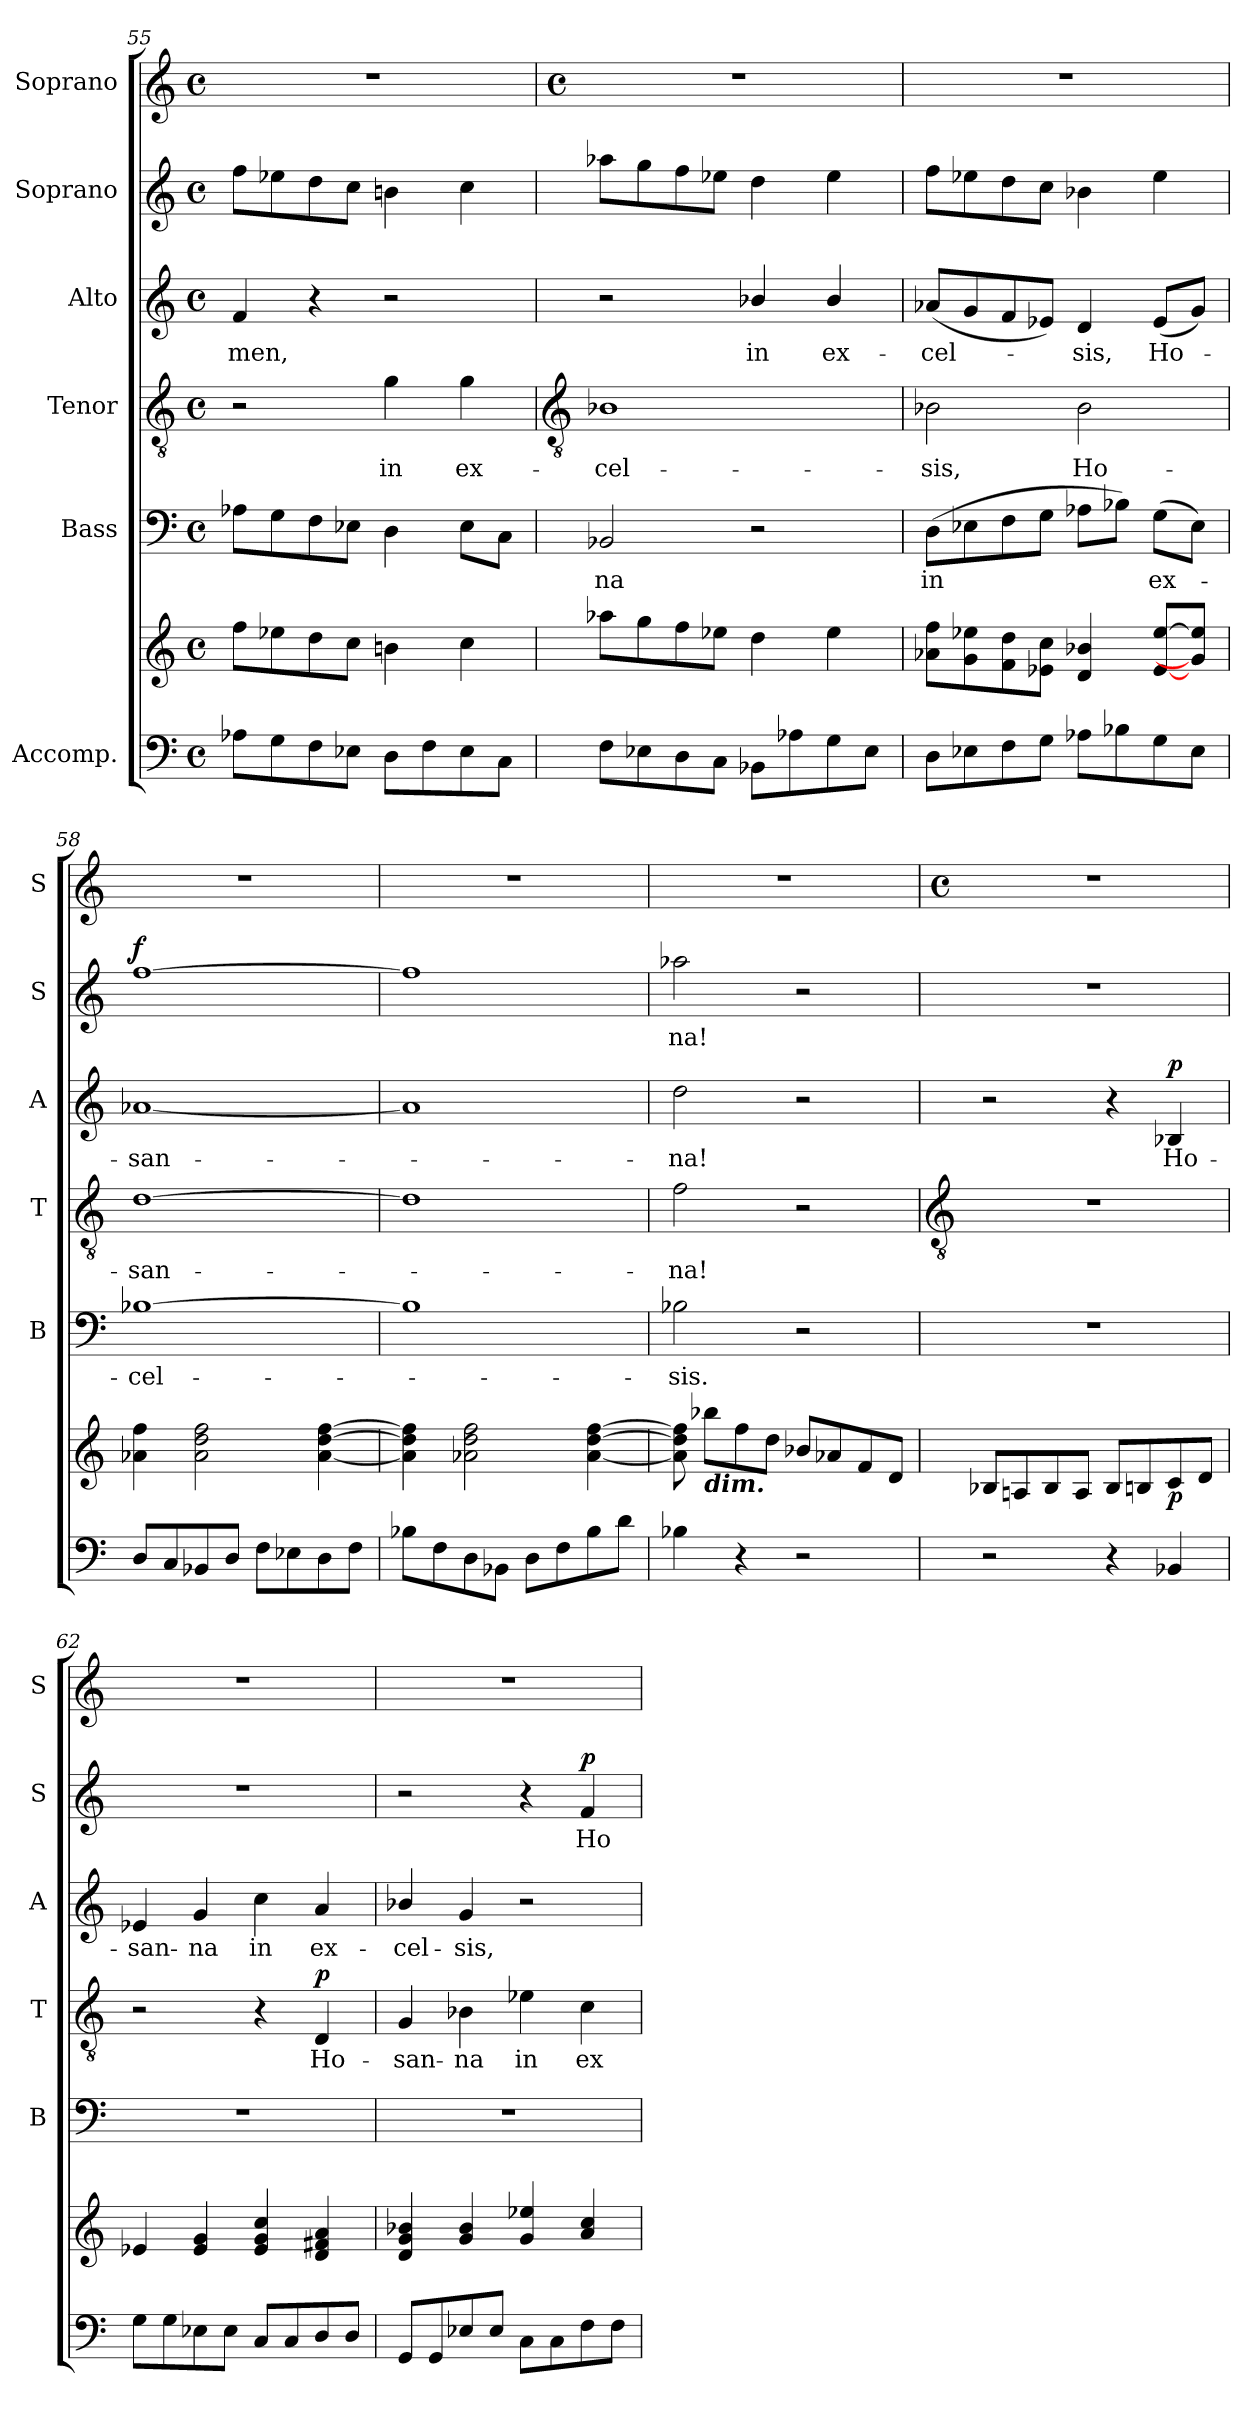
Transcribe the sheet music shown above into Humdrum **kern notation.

**kern	**kern	**dynam	**kern	**text	**kern	**text	**dynam	**kern	**text	**dynam	**kern	**text	**dynam	**kern
*part6	*part6	*part6	*part5	*part5	*part4	*part4	*part4	*part3	*part3	*part3	*part2	*part2	*part2	*part1
*staff7	*staff6	*staff6/7	*staff5	*staff5	*staff4	*staff4	*staff4	*staff3	*staff3	*staff3	*staff2	*staff2	*staff2	*staff1
*I"Accomp.	*	*	*I"Bass	*	*I"Tenor	*	*	*I"Alto	*	*	*I"Soprano	*	*	*I"Soprano
*	*	*	*I'B	*	*I'T	*	*	*I'A	*	*	*I'S	*	*	*I'S
*clefF4	*clefG2	*	*clefF4	*	*clefGv2	*	*	*clefG2	*	*	*clefG2	*	*	*clefG2
*k[]	*k[]	*	*k[]	*	*k[]	*	*	*k[]	*	*	*k[]	*	*	*k[]
*C:	*C:	*	*C:	*	*C:	*	*	*C:	*	*	*C:	*	*	*C:
*M4/4	*M4/4	*	*M4/4	*	*M4/4	*	*	*M4/4	*	*	*M4/4	*	*	*M4/4
*met(c)	*met(c)	*	*met(c)	*	*met(c)	*	*	*met(c)	*	*	*met(c)	*	*	*met(c)
=55	=55	=55	=55	=55	=55	=55	=55	=55	=55	=55	=55	=55	=55	=55
!	!	!	!	!	!	!	!	!	!LO:LY:b	!	!	!	!	!
8A-XL	8ffL	.	8A-XL	.	2r	.	.	4f	-men,	.	8ffL	.	.	1r
8G	8ee-X	.	8G	.	.	.	.	.	.	.	8ee-X	.	.	.
8F	8dd	.	8F	.	.	.	.	4r	.	.	8dd	.	.	.
8E-XJ	8ccJ	.	8E-XJ	.	.	.	.	.	.	.	8ccJ	.	.	.
!	!	!	!	!	!	!LO:LY:b	!	!	!	!	!	!	!	!
8DL	4bn	.	4D	.	4g	in	.	2r	.	.	4bn	.	.	.
8F	.	.	.	.	.	.	.	.	.	.	.	.	.	.
!	!	!	!	!	!	!LO:LY:b	!	!	!	!	!	!	!	!
8E-	4cc	.	8E-L	.	4g	ex-	.	.	.	.	4cc	.	.	.
8CJ	.	.	8CJ	.	.	.	.	.	.	.	.	.	.	.
!!LO:LB:g=z
=56	=56	=56	=56	=56	=56	=56	=56	=56	=56	=56	=56	=56	=56	=56
*	*	*	*	*	*clefGv2	*	*	*	*	*	*	*	*	*
*	*	*	*	*	*	*	*	*	*	*	*	*	*	*M4/4
*	*	*	*	*	*	*	*	*	*	*	*	*	*	*met(c)
!	!	!	!	!LO:LY:b	!	!LO:LY:b	!	!	!	!	!	!	!	!
8FL	8aa-XL	.	2BB-X	na	1B-X	-cel-	.	2r	.	.	8aa-XL	.	.	1r
8E-X	8gg	.	.	.	.	.	.	.	.	.	8gg	.	.	.
8D	8ff	.	.	.	.	.	.	.	.	.	8ff	.	.	.
8CJ	8ee-XJ	.	.	.	.	.	.	.	.	.	8ee-XJ	.	.	.
!	!	!	!	!	!	!	!	!	!LO:LY:b	!	!	!	!	!
8BB-XL	4dd	.	2r	.	.	.	.	4b-X/	in	.	4dd	.	.	.
8A-X	.	.	.	.	.	.	.	.	.	.	.	.	.	.
!	!	!	!	!	!	!	!	!	!LO:LY:b	!	!	!	!	!
8G	4ee-	.	.	.	.	.	.	4b-/	ex-	.	4ee-	.	.	.
8E-J	.	.	.	.	.	.	.	.	.	.	.	.	.	.
=57	=57	=57	=57	=57	=57	=57	=57	=57	=57	=57	=57	=57	=57	=57
!	!	!	!	!LO:LY:b	!	!LO:LY:b	!	!	!LO:LY:b	!	!	!	!	!
8DL	8a-X 8ffL	.	(>8DL	in	2B-X	-sis,	.	(<8a-XL	-cel-	.	8ffL	.	.	1r
8E-X	8g 8ee-X	.	8E-X	.	.	.	.	8g	.	.	8ee-X	.	.	.
8F	8f 8dd	.	8F	.	.	.	.	8f	.	.	8dd	.	.	.
8GJ	8e-X 8ccJ	.	8GJ	.	.	.	.	8e-XJ)	.	.	8ccJ	.	.	.
!	!	!	!	!	!	!LO:LY:b	!	!	!LO:LY:b	!	!	!	!	!
8A-XL	4d 4b-X	.	8A-XL	.	2B-	Ho-	.	4d	sis,	.	4b-X	.	.	.
8B-X	.	.	8B-XJ)	.	.	.	.	.	.	.	.	.	.	.
!	!	!	!	!LO:LY:b	!	!	!	!	!LO:LY:b	!	!	!	!	!
8G	[8e- [8ee-L	.	(>8GL	ex-	.	.	.	(<8e-L	Ho-	.	4ee-	.	.	.
8E-J	8g] 8ee-]J	.	8E-J)	.	.	.	.	8gJ)	.	.	.	.	.	.
=58	=58	=58	=58	=58	=58	=58	=58	=58	=58	=58	=58	=58	=58	=58
!	!	!	!	!LO:LY:b	!	!LO:LY:b	!	!	!LO:LY:b	!	!	!	!LO:DY:b	!
8DL	4a-X 4ff	.	[1B-X	cel-	[1d	-san-	.	[1a-X	san-	.	[1ff	.	f	1r
8C	.	.	.	.	.	.	.	.	.	.	.	.	.	.
8BB-X	2a- 2dd 2ff	.	.	.	.	.	.	.	.	.	.	.	.	.
8DJ	.	.	.	.	.	.	.	.	.	.	.	.	.	.
8FL	.	.	.	.	.	.	.	.	.	.	.	.	.	.
8E-X	.	.	.	.	.	.	.	.	.	.	.	.	.	.
8D	[4a- [4dd [4ff	.	.	.	.	.	.	.	.	.	.	.	.	.
8FJ	.	.	.	.	.	.	.	.	.	.	.	.	.	.
=59	=59	=59	=59	=59	=59	=59	=59	=59	=59	=59	=59	=59	=59	=59
8B-XL	4a-] 4dd] 4ff]	.	1B-]	.	1d]	.	.	1a-]	.	.	1ff]	.	.	1r
8F	.	.	.	.	.	.	.	.	.	.	.	.	.	.
8D	2a- 2dd 2ff	.	.	.	.	.	.	.	.	.	.	.	.	.
8BB-XJ	.	.	.	.	.	.	.	.	.	.	.	.	.	.
8DL	.	.	.	.	.	.	.	.	.	.	.	.	.	.
8F	.	.	.	.	.	.	.	.	.	.	.	.	.	.
8B-	[4a- [4dd [4ff	.	.	.	.	.	.	.	.	.	.	.	.	.
8dJ	.	.	.	.	.	.	.	.	.	.	.	.	.	.
=60	=60	=60	=60	=60	=60	=60	=60	=60	=60	=60	=60	=60	=60	=60
!	!	!	!	!LO:LY:b	!	!LO:LY:b	!	!	!LO:LY:b	!	!	!LO:LY:b	!	!
4B-X	8a-] 8dd] 8ff]	.	2B-X	sis.	2f	na!	.	2dd	na!	.	2aa-X	na!	.	1r
!	!LO:TX:b:Bi:t=dim.	!	!	!	!	!	!	!	!	!	!	!	!	!
.	8bb-XL	.	.	.	.	.	.	.	.	.	.	.	.	.
4r	8ff	.	.	.	.	.	.	.	.	.	.	.	.	.
.	8ddJ	.	.	.	.	.	.	.	.	.	.	.	.	.
2r	8b-XL	.	2r	.	2r	.	.	2r	.	.	2r	.	.	.
.	8a-	.	.	.	.	.	.	.	.	.	.	.	.	.
.	8f	.	.	.	.	.	.	.	.	.	.	.	.	.
.	8dJ	.	.	.	.	.	.	.	.	.	.	.	.	.
!!LO:LB:g=z
=61	=61	=61	=61	=61	=61	=61	=61	=61	=61	=61	=61	=61	=61	=61
*	*	*	*	*	*clefGv2	*	*	*	*	*	*	*	*	*
*	*	*	*	*	*	*	*	*	*	*	*	*	*	*M4/4
*	*	*	*	*	*	*	*	*	*	*	*	*	*	*met(c)
*	*^	*	*	*	*	*	*	*	*	*	*	*	*	*
2r	8B-XL	1ryy	.	1r	.	1r	.	.	2r	.	.	1r	.	.	1r
.	8An	.	.	.	.	.	.	.	.	.	.	.	.	.	.
.	8B-	.	.	.	.	.	.	.	.	.	.	.	.	.	.
.	8AJ	.	.	.	.	.	.	.	.	.	.	.	.	.	.
4r	8B-L	.	.	.	.	.	.	.	4r	.	.	.	.	.	.
.	8Bn	.	.	.	.	.	.	.	.	.	.	.	.	.	.
!	!	!	!LO:DY:b	!	!	!	!	!	!	!LO:LY:b	!LO:DY:b	!	!	!	!
4BB-X	8c	.	p	.	.	.	.	.	4B-X	Ho-	p	.	.	.	.
.	8dJ	.	.	.	.	.	.	.	.	.	.	.	.	.	.
=62	=62	=62	=62	=62	=62	=62	=62	=62	=62	=62	=62	=62	=62	=62	=62
!	!	!	!	!	!	!	!	!	!	!LO:LY:b	!	!	!	!	!
8GL	4e-X	1ryy	.	1r	.	2r	.	.	4e-X	-san-	.	1r	.	.	1r
8G	.	.	.	.	.	.	.	.	.	.	.	.	.	.	.
!	!	!	!	!	!	!	!	!	!	!LO:LY:b	!	!	!	!	!
8E-X	4e- 4g	.	.	.	.	.	.	.	4g	-na	.	.	.	.	.
8E-J	.	.	.	.	.	.	.	.	.	.	.	.	.	.	.
!	!	!	!	!	!	!	!	!	!	!LO:LY:b	!	!	!	!	!
8CL	4e- 4g 4cc	.	.	.	.	4r	.	.	4cc	in	.	.	.	.	.
8C	.	.	.	.	.	.	.	.	.	.	.	.	.	.	.
!	!	!	!	!	!	!	!LO:LY:b	!LO:DY:b	!	!LO:LY:b	!	!	!	!	!
8D	4d 4f#X 4a	.	.	.	.	4D	Ho-	p	4a	ex-	.	.	.	.	.
8DJ	.	.	.	.	.	.	.	.	.	.	.	.	.	.	.
=63	=63	=63	=63	=63	=63	=63	=63	=63	=63	=63	=63	=63	=63	=63	=63
!	!	!	!	!	!	!	!LO:LY:b	!	!	!LO:LY:b	!	!	!	!	!
8GGL	4d 4g 4b-X	1ryy	.	1r	.	4G	-san-	.	4b-X/	-cel-	.	2r	.	.	1r
8GG	.	.	.	.	.	.	.	.	.	.	.	.	.	.	.
!	!	!	!	!	!	!	!LO:LY:b	!	!	!LO:LY:b	!	!	!	!	!
8E-X	4g 4b-	.	.	.	.	4B-X	-na	.	4g	-sis,	.	.	.	.	.
8E-J	.	.	.	.	.	.	.	.	.	.	.	.	.	.	.
!	!	!	!	!	!	!	!LO:LY:b	!	!	!	!	!	!	!	!
8CL	4g 4ee-X	.	.	.	.	4e-X	in	.	2r	.	.	4r	.	.	.
8C	.	.	.	.	.	.	.	.	.	.	.	.	.	.	.
!	!	!	!	!	!	!	!LO:LY:b	!	!	!	!	!	!LO:LY:b	!LO:DY:b	!
8F	4a 4cc	.	.	.	.	4c	ex-	.	.	.	.	4f	Ho-	p	.
8FJ	.	.	.	.	.	.	.	.	.	.	.	.	.	.	.
*	*v	*v	*	*	*	*	*	*	*	*	*	*	*	*	*
=	=	=	=	=	=	=	=	=	=	=	=	=	=	=
*-	*-	*-	*-	*-	*-	*-	*-	*-	*-	*-	*-	*-	*-	*-
